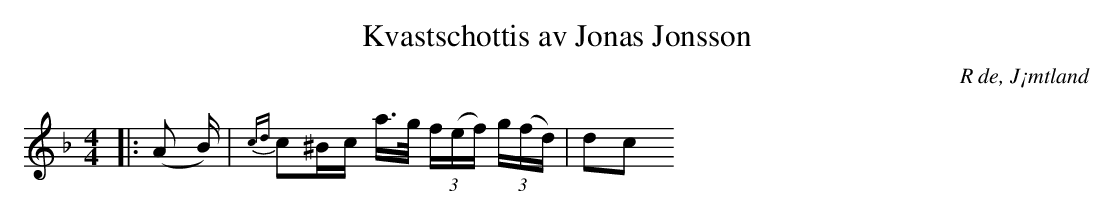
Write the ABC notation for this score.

X:1
T:Kvastschottis av Jonas Jonsson
O:R de, J¡mtland
M:4/4
L:1/16
K:F
|: (A2 B) | {cd}c2^Bc a>g (3f(ef) (3g(fd) | d2c2
